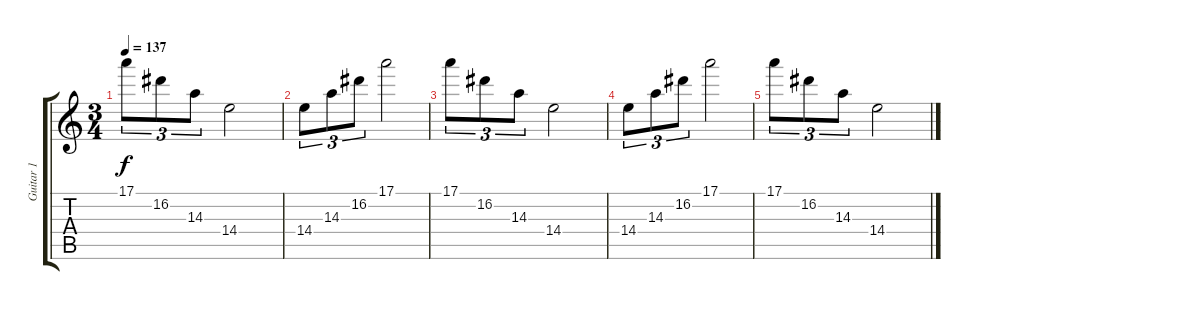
\track ("Guitar 1" "Guitar 1") {instrument distortionguitar}
\staff {score tabs}
\tuning (E4 B3 G3 D3 A2 E2) {hide}
\ts (3 4)
\tempo 137
\clef g2
\ks c
17.1.8{tu (3 2) dy f} 16.2.8{tu (3 2)} 14.3.8{tu (3 2)} 14.4.2 |
14.4.8{tu (3 2)} 14.3.8{tu (3 2)} 16.2.8{tu (3 2)} 17.1.2 |
17.1.8{tu (3 2)} 16.2.8{tu (3 2)} 14.3.8{tu (3 2)} 14.4.2{volume 2} |
14.4.8{tu (3 2)} 14.3.8{tu (3 2)} 16.2.8{tu (3 2)} 17.1.2 |
17.1.8{tu (3 2)} 16.2.8{tu (3 2)} 14.3.8{tu (3 2)} 14.4.2
